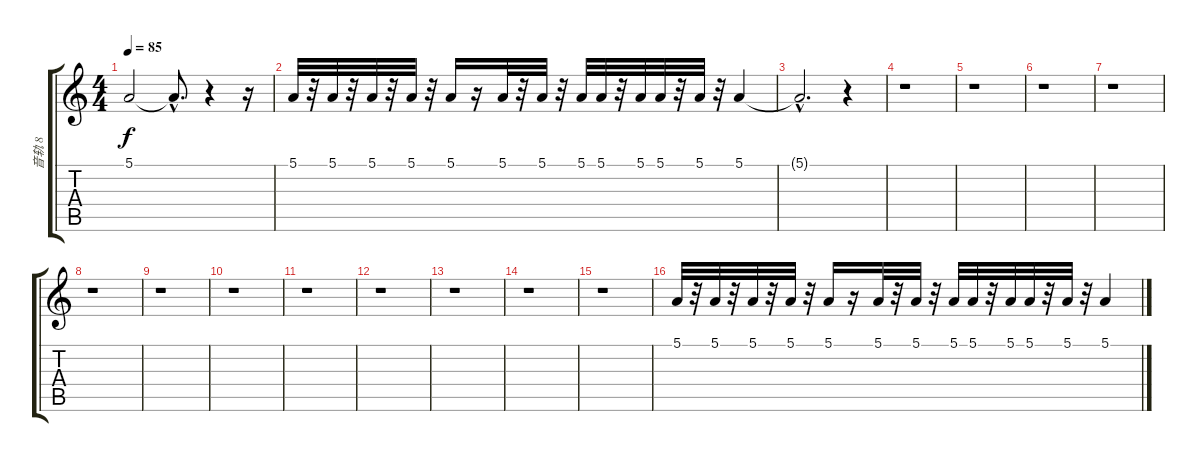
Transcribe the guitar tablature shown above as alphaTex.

\track ("音轨 8" "音轨 8") {instrument sopranosax}
\staff {score tabs}
\tuning (E4 B3 G3 D3 A2 E2) {hide}
\ts (4 4)
\tempo 85
\clef g2
\ks c
5.1{t}.2{dy f} 5.1{hac t}.8{d} r.4 r.16 |
5.1.32 r.32 5.1.32 r.32 5.1.32 r.32 5.1.32 r.32 5.1.16 r.16 5.1.32 r.32 5.1.32 r.32 5.1.32 5.1.32 r.32 5.1.32 5.1.32 r.32 5.1.32 r.32 5.1.4 |
5.1{hac t}.2{d} r.4 |
r.1 |
r.1 |
r.1 |
r.1 |
r.1 |
r.1 |
r.1 |
r.1 |
r.1 |
r.1 |
r.1 |
r.1 |
5.1.32 r.32 5.1.32 r.32 5.1.32 r.32 5.1.32 r.32 5.1.16 r.16 5.1.32 r.32 5.1.32 r.32 5.1.32 5.1.32 r.32 5.1.32 5.1.32 r.32 5.1.32 r.32 5.1.4
